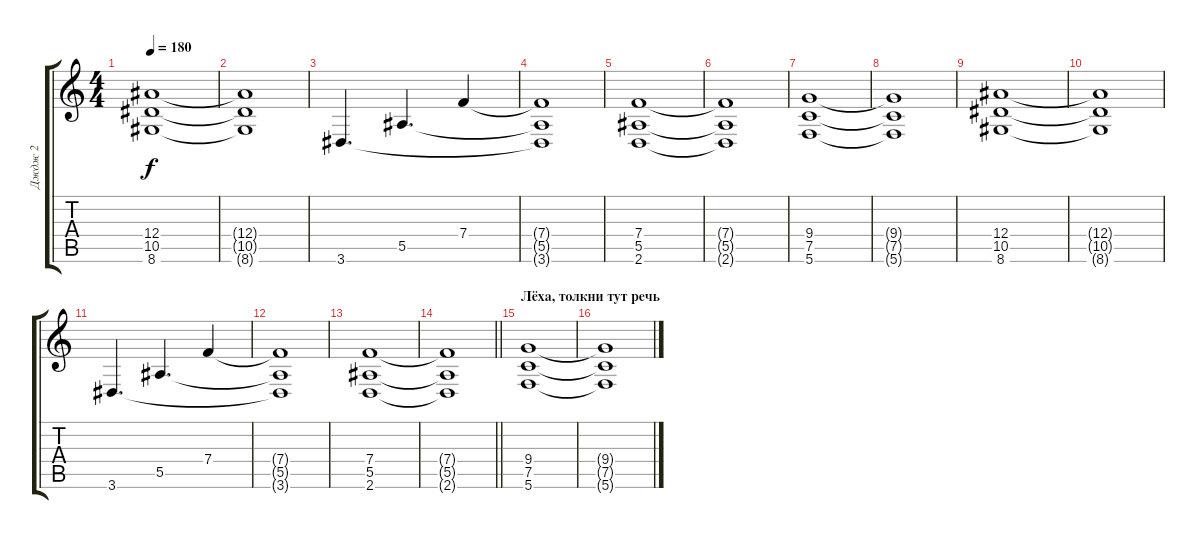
\track ("Дждж 2" "Дждж 2") {instrument overdrivenguitar}
\staff {score tabs}
\tuning (C4 G3 Eb3 Bb2 F2 C2) {hide}
\ts (4 4)
\tempo 180
\clef g2
\ks c
(12.4 10.5 8.6).1{dy f} |
(12.4{t} 10.5{t} 8.6{t}).1 |
3.6.4{d} 5.5.4{d} 7.4.4 |
(7.4{t} 5.5{t} 3.6{t}).1 |
(7.4 5.5 2.6).1 |
(7.4{t} 5.5{t} 2.6{t}).1 |
(9.4 7.5 5.6).1 |
(9.4{t} 7.5{t} 5.6{t}).1 |
(12.4 10.5 8.6).1 |
(12.4{t} 10.5{t} 8.6{t}).1 |
3.6.4{d} 5.5.4{d} 7.4.4 |
(7.4{t} 5.5{t} 3.6{t}).1 |
(7.4 5.5 2.6).1 |
\barLineRight lightlight
(7.4{t} 5.5{t} 2.6{t}).1 |
\section ("" "Лёха, толкни тут речь")
(9.4 7.5 5.6).1 |
(9.4{t} 7.5{t} 5.6{t}).1
